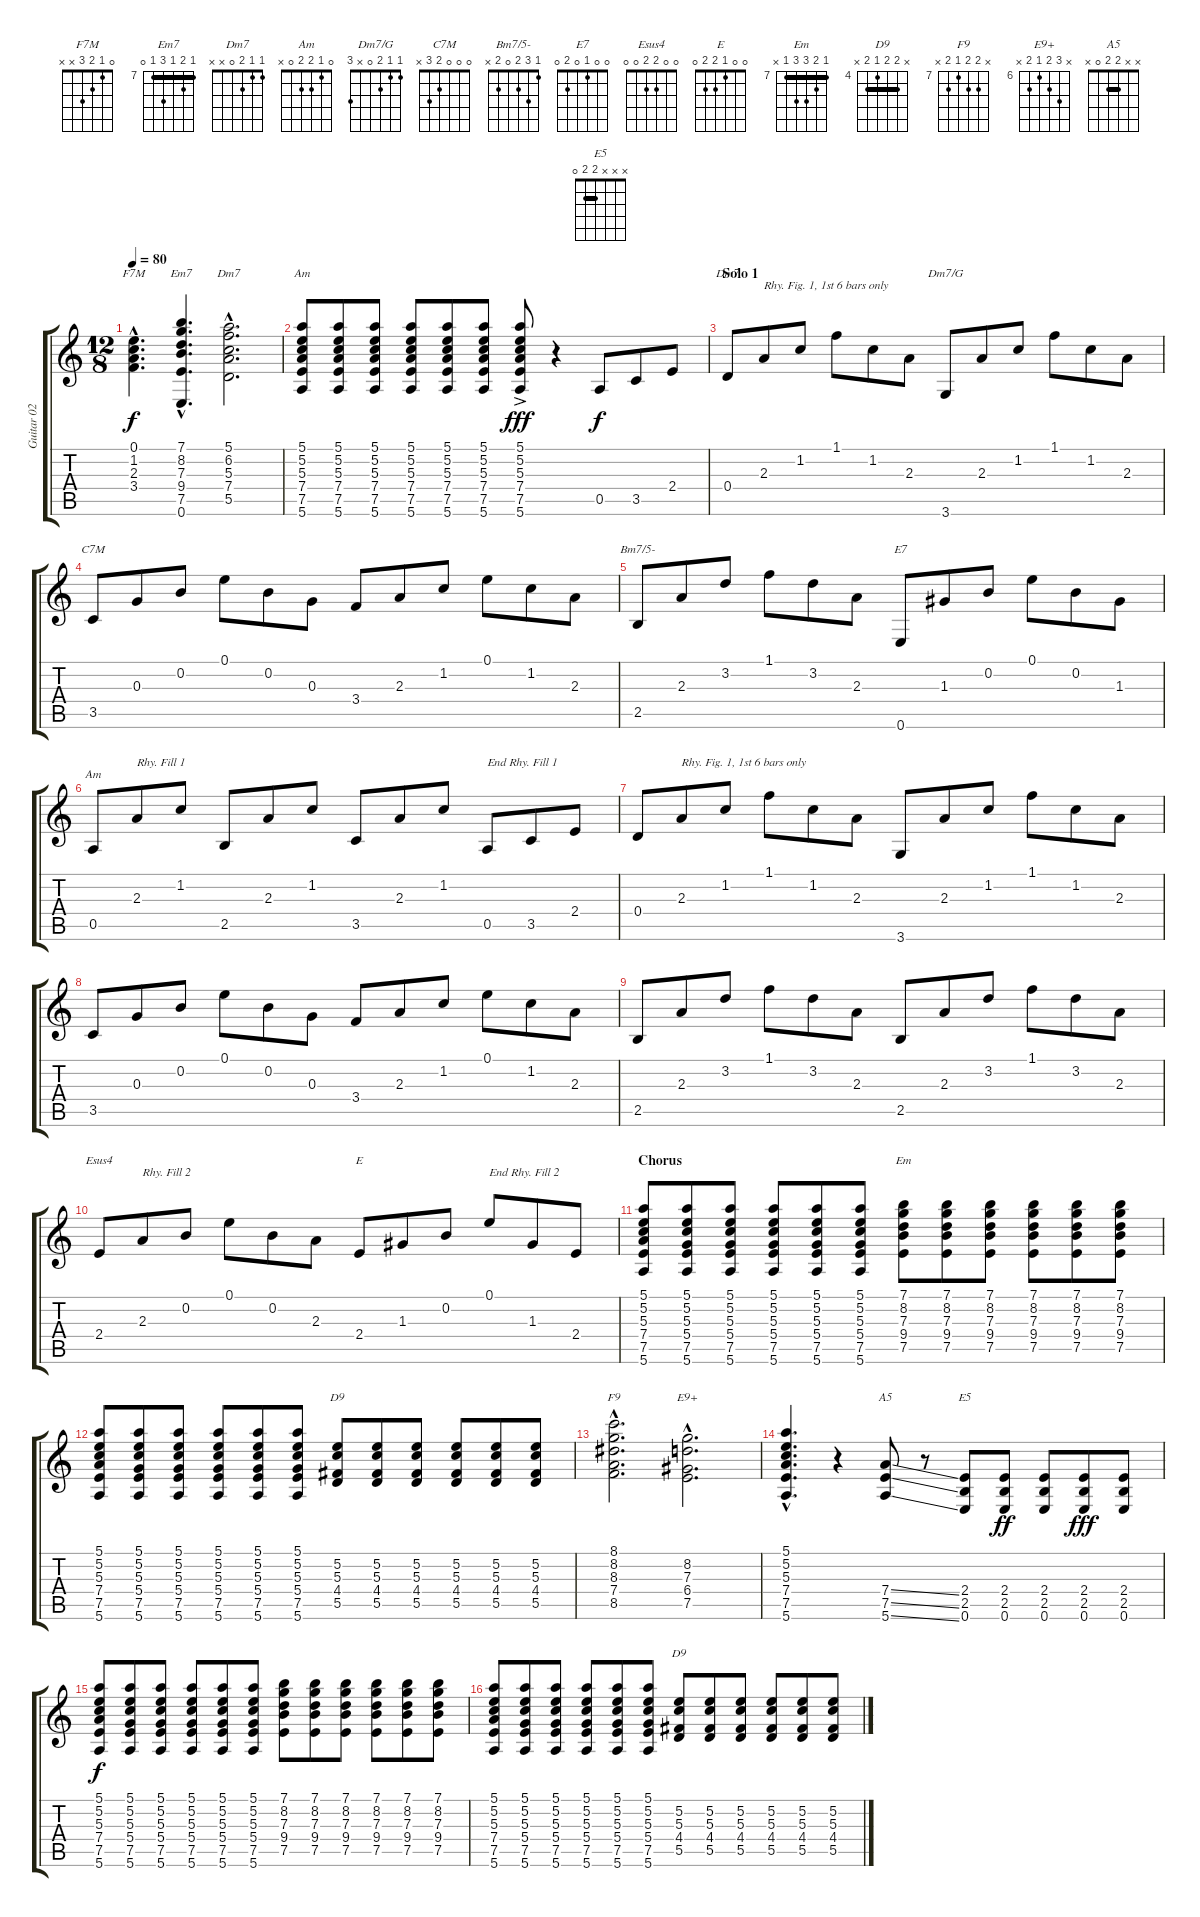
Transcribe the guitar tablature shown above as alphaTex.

\track ("Guitar 02 - Rhythm" "Guitar 02 ") {instrument electricguitarclean}
\staff {score tabs}
\tuning (E4 B3 G3 D3 A2 E2) {hide}
\chord ("F7M" 0 1 2 3 x x)
\chord ("Em7" 7 8 7 9 7 0) {firstfret 7 barre 7}
\chord ("Dm7" 5 6 5 7 5 x) {firstfret 5 barre 5}
\chord ("Am" 5 5 5 7 7 5) {firstfret 5 barre 5}
\chord ("Dm7" 1 1 2 0 x x)
\chord ("Dm7/G" 1 1 2 0 x 3)
\chord ("C7M" 0 0 0 2 3 x)
\chord ("Bm7/5-" 1 3 2 0 2 x)
\chord ("E7" 0 0 1 0 2 0)
\chord ("Am" 0 1 2 2 0 x)
\chord ("Esus4" 0 0 2 2 0 0)
\chord ("E" 0 0 1 2 2 0)
\chord ("Em" 7 8 9 9 7 x) {firstfret 7 barre 7}
\chord ("D9" x 5 5 4 5 x) {firstfret 4}
\chord ("F9" x 8 8 7 8 x) {firstfret 7}
\chord ("E9+" x 8 7 6 7 x) {firstfret 6}
\chord ("A5" x x 2 2 0 x) {barre 2}
\chord ("E5" x x x 2 2 0) {barre 2}
\chord ("D9" x 5 5 4 5 x) {firstfret 4 barre 5}
\ts (12 8)
\tempo 80
\clef g2
\ks c
(0.1{hac} 1.2{hac} 2.3{hac} 3.4{hac}).4{d ch "F7M" dy f} (7.1{hac} 8.2{hac} 7.3{hac} 9.4{hac} 7.5{hac} 0.6{hac}).4{d ch "Em7"} (5.1{hac} 6.2{hac} 5.3{hac} 7.4{hac} 5.5{hac}).2{d ch "Dm7"} |
(5.1 5.2 5.3 7.4 7.5 5.6).8{ch "Am"} (5.1 5.2 5.3 7.4 7.5 5.6).8 (5.1 5.2 5.3 7.4 7.5 5.6).8 (5.1 5.2 5.3 7.4 7.5 5.6).8 (5.1 5.2 5.3 7.4 7.5 5.6).8 (5.1 5.2 5.3 7.4 7.5 5.6).8 (5.1{ac} 5.2{ac} 5.3{ac} 7.4{ac} 7.5{ac} 5.6{ac}).8{dy fff} r.4 0.5.8{dy f} 3.5.8 2.4.8 |
\section ("" "Solo 1")
0.4.8{ch "Dm7"} 2.3.8{txt "Rhy. Fig. 1, 1st 6 bars only"} 1.2.8 1.1.8 1.2.8 2.3.8 3.6.8{ch "Dm7/G"} 2.3.8 1.2.8 1.1.8 1.2.8 2.3.8 |
3.5.8{ch "C7M"} 0.3.8 0.2.8 0.1.8 0.2.8 0.3.8 3.4.8 2.3.8 1.2.8 0.1.8 1.2.8 2.3.8 |
2.5.8{ch "Bm7/5-"} 2.3.8 3.2.8 1.1.8 3.2.8 2.3.8 0.6.8{ch "E7"} 1.3.8 0.2.8 0.1.8 0.2.8 1.3.8 |
0.5.8{ch "Am"} 2.3.8{txt "Rhy. Fill 1"} 1.2.8 2.5.8 2.3.8 1.2.8 3.5.8 2.3.8 1.2.8 0.5.8{txt "End Rhy. Fill 1"} 3.5.8 2.4.8 |
0.4.8 2.3.8{txt "Rhy. Fig. 1, 1st 6 bars only"} 1.2.8 1.1.8 1.2.8 2.3.8 3.6.8 2.3.8 1.2.8 1.1.8 1.2.8 2.3.8 |
3.5.8 0.3.8 0.2.8 0.1.8 0.2.8 0.3.8 3.4.8 2.3.8 1.2.8 0.1.8 1.2.8 2.3.8 |
2.5.8 2.3.8 3.2.8 1.1.8 3.2.8 2.3.8 2.5.8 2.3.8 3.2.8 1.1.8 3.2.8 2.3.8 |
2.4.8{ch "Esus4"} 2.3.8{txt "Rhy. Fill 2"} 0.2.8 0.1.8 0.2.8 2.3.8 2.4.8{ch "E"} 1.3.8 0.2.8 0.1.8{txt "End Rhy. Fill 2"} 1.3.8 2.4.8 |
\section ("" "Chorus")
(5.1 5.2 5.3 7.4 7.5 5.6).8 (5.1 5.2 5.3 5.4 7.5 5.6).8 (5.1 5.2 5.3 5.4 7.5 5.6).8 (5.1 5.2 5.3 5.4 7.5 5.6).8 (5.1 5.2 5.3 5.4 7.5 5.6).8 (5.1 5.2 5.3 5.4 7.5 5.6).8 (7.1 8.2 7.3 9.4 7.5).8{ch "Em"} (7.1 8.2 7.3 9.4 7.5).8 (7.1 8.2 7.3 9.4 7.5).8 (7.1 8.2 7.3 9.4 7.5).8 (7.1 8.2 7.3 9.4 7.5).8 (7.1 8.2 7.3 9.4 7.5).8 |
(5.1 5.2 5.3 7.4 7.5 5.6).8 (5.1 5.2 5.3 5.4 7.5 5.6).8 (5.1 5.2 5.3 5.4 7.5 5.6).8 (5.1 5.2 5.3 5.4 7.5 5.6).8 (5.1 5.2 5.3 5.4 7.5 5.6).8 (5.1 5.2 5.3 5.4 7.5 5.6).8 (5.2 5.3 4.4 5.5).8{ch "D9"} (5.2 5.3 4.4 5.5).8 (5.2 5.3 4.4 5.5).8 (5.2 5.3 4.4 5.5).8 (5.2 5.3 4.4 5.5).8 (5.2 5.3 4.4 5.5).8 |
(8.1{hac} 8.2{hac} 8.3{hac} 7.4{hac} 8.5{hac}).2{d ch "F9"} (8.2{hac} 7.3{hac} 6.4{hac} 7.5{hac}).2{d ch "E9+"} |
(5.1{hac} 5.2{hac} 5.3{hac} 7.4{hac} 7.5{hac} 5.6{hac}).4{d} r.4 (7.4{ss} 7.5{ss} 5.6{ss}).8{ch "A5"} r.8 (2.4 2.5 0.6).8{ch "E5"} (2.4 2.5 0.6).8{dy ff} (2.4 2.5 0.6).8 (2.4 2.5 0.6).8{dy fff} (2.4 2.5 0.6).8 |
(5.1 5.2 5.3 7.4 7.5 5.6).8{dy f} (5.1 5.2 5.3 5.4 7.5 5.6).8 (5.1 5.2 5.3 5.4 7.5 5.6).8 (5.1 5.2 5.3 5.4 7.5 5.6).8 (5.1 5.2 5.3 5.4 7.5 5.6).8 (5.1 5.2 5.3 5.4 7.5 5.6).8 (7.1 8.2 7.3 9.4 7.5).8 (7.1 8.2 7.3 9.4 7.5).8 (7.1 8.2 7.3 9.4 7.5).8 (7.1 8.2 7.3 9.4 7.5).8 (7.1 8.2 7.3 9.4 7.5).8 (7.1 8.2 7.3 9.4 7.5).8 |
(5.1 5.2 5.3 7.4 7.5 5.6).8 (5.1 5.2 5.3 5.4 7.5 5.6).8 (5.1 5.2 5.3 5.4 7.5 5.6).8 (5.1 5.2 5.3 5.4 7.5 5.6).8 (5.1 5.2 5.3 5.4 7.5 5.6).8 (5.1 5.2 5.3 5.4 7.5 5.6).8 (5.2 5.3 4.4 5.5).8{ch "D9"} (5.2 5.3 4.4 5.5).8 (5.2 5.3 4.4 5.5).8 (5.2 5.3 4.4 5.5).8 (5.2 5.3 4.4 5.5).8 (5.2 5.3 4.4 5.5).8
